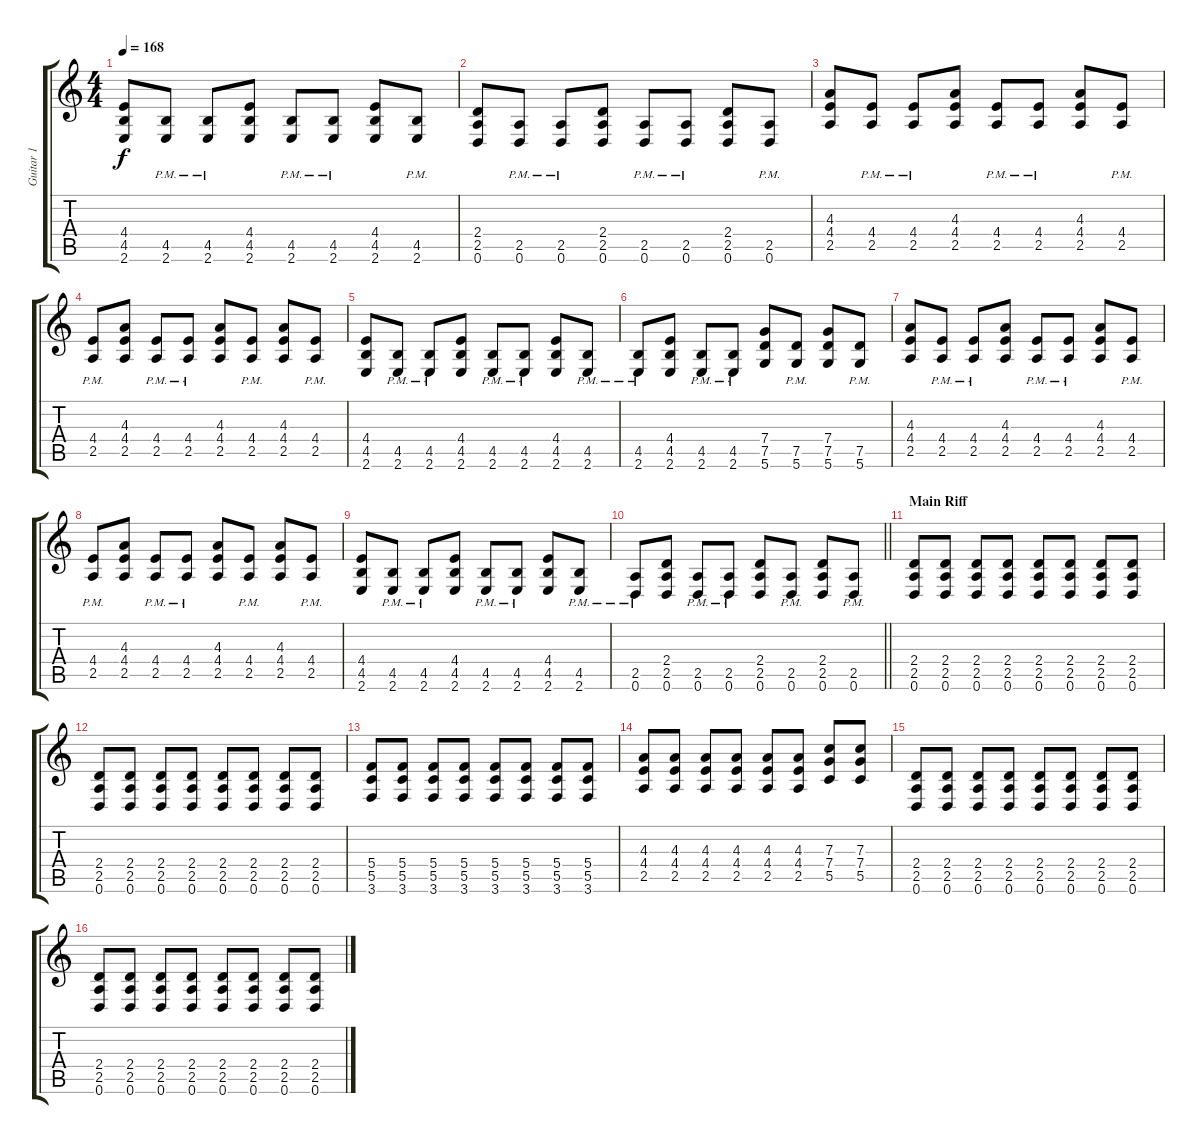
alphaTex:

\track ("Guitar 1" "Guitar 1") {instrument distortionguitar}
\staff {score tabs}
\tuning (D4 A3 F3 C3 G2 D2) {hide}
\ts (4 4)
\tempo 168
\clef g2
\ks c
(4.4 4.5 2.6).8{dy f} (4.5{pm} 2.6{pm}).8 (4.5{pm} 2.6{pm}).8 (4.4 4.5 2.6).8 (4.5{pm} 2.6{pm}).8 (4.5{pm} 2.6{pm}).8 (4.4 4.5 2.6).8 (4.5{pm} 2.6{pm}).8 |
(2.4 2.5 0.6).8 (2.5{pm} 0.6{pm}).8 (2.5{pm} 0.6{pm}).8 (2.4 2.5 0.6).8 (2.5{pm} 0.6{pm}).8 (2.5{pm} 0.6{pm}).8 (2.4 2.5 0.6).8 (2.5{pm} 0.6{pm}).8 |
(4.3 4.4 2.5).8 (4.4{pm} 2.5{pm}).8 (4.4{pm} 2.5{pm}).8 (4.3 4.4 2.5).8 (4.4{pm} 2.5{pm}).8 (4.4{pm} 2.5{pm}).8 (4.3 4.4 2.5).8 (4.4{pm} 2.5{pm}).8 |
(4.4{pm} 2.5{pm}).8 (4.3 4.4 2.5).8 (4.4{pm} 2.5{pm}).8 (4.4{pm} 2.5{pm}).8 (4.3 4.4 2.5).8 (4.4{pm} 2.5{pm}).8 (4.3 4.4 2.5).8 (4.4{pm} 2.5{pm}).8 |
(4.4 4.5 2.6).8 (4.5{pm} 2.6{pm}).8 (4.5{pm} 2.6{pm}).8 (4.4 4.5 2.6).8 (4.5{pm} 2.6{pm}).8 (4.5{pm} 2.6{pm}).8 (4.4 4.5 2.6).8 (4.5{pm} 2.6{pm}).8 |
(4.5{pm} 2.6{pm}).8 (4.4 4.5 2.6).8 (4.5{pm} 2.6{pm}).8 (4.5{pm} 2.6{pm}).8 (7.4 7.5 5.6).8 (7.5{pm} 5.6{pm}).8 (7.4 7.5 5.6).8 (7.5{pm} 5.6{pm}).8 |
(4.3 4.4 2.5).8 (4.4{pm} 2.5{pm}).8 (4.4{pm} 2.5{pm}).8 (4.3 4.4 2.5).8 (4.4{pm} 2.5{pm}).8 (4.4{pm} 2.5{pm}).8 (4.3 4.4 2.5).8 (4.4{pm} 2.5{pm}).8 |
(4.4{pm} 2.5{pm}).8 (4.3 4.4 2.5).8 (4.4{pm} 2.5{pm}).8 (4.4{pm} 2.5{pm}).8 (4.3 4.4 2.5).8 (4.4{pm} 2.5{pm}).8 (4.3 4.4 2.5).8 (4.4{pm} 2.5{pm}).8 |
(4.4 4.5 2.6).8 (4.5{pm} 2.6{pm}).8 (4.5{pm} 2.6{pm}).8 (4.4 4.5 2.6).8 (4.5{pm} 2.6{pm}).8 (4.5{pm} 2.6{pm}).8 (4.4 4.5 2.6).8 (4.5{pm} 2.6{pm}).8 |
\barLineRight lightlight
(2.5{pm} 0.6{pm}).8 (2.4 2.5 0.6).8 (2.5{pm} 0.6{pm}).8 (2.5{pm} 0.6{pm}).8 (2.4 2.5 0.6).8 (2.5{pm} 0.6{pm}).8 (2.4 2.5 0.6).8 (2.5{pm} 0.6{pm}).8 |
\section ("" "Main Riff")
(2.4 2.5 0.6).8{volume 14} (2.4 2.5 0.6).8 (2.4 2.5 0.6).8 (2.4 2.5 0.6).8 (2.4 2.5 0.6).8 (2.4 2.5 0.6).8 (2.4 2.5 0.6).8 (2.4 2.5 0.6).8 |
(2.4 2.5 0.6).8 (2.4 2.5 0.6).8 (2.4 2.5 0.6).8 (2.4 2.5 0.6).8 (2.4 2.5 0.6).8 (2.4 2.5 0.6).8 (2.4 2.5 0.6).8 (2.4 2.5 0.6).8 |
(5.4 5.5 3.6).8 (5.4 5.5 3.6).8 (5.4 5.5 3.6).8 (5.4 5.5 3.6).8 (5.4 5.5 3.6).8 (5.4 5.5 3.6).8 (5.4 5.5 3.6).8 (5.4 5.5 3.6).8 |
(4.3 4.4 2.5).8 (4.3 4.4 2.5).8 (4.3 4.4 2.5).8 (4.3 4.4 2.5).8 (4.3 4.4 2.5).8 (4.3 4.4 2.5).8 (7.3 7.4 5.5).8 (7.3 7.4 5.5).8 |
(2.4 2.5 0.6).8 (2.4 2.5 0.6).8 (2.4 2.5 0.6).8 (2.4 2.5 0.6).8 (2.4 2.5 0.6).8 (2.4 2.5 0.6).8 (2.4 2.5 0.6).8 (2.4 2.5 0.6).8 |
(2.4 2.5 0.6).8 (2.4 2.5 0.6).8 (2.4 2.5 0.6).8 (2.4 2.5 0.6).8 (2.4 2.5 0.6).8 (2.4 2.5 0.6).8 (2.4 2.5 0.6).8 (2.4 2.5 0.6).8
